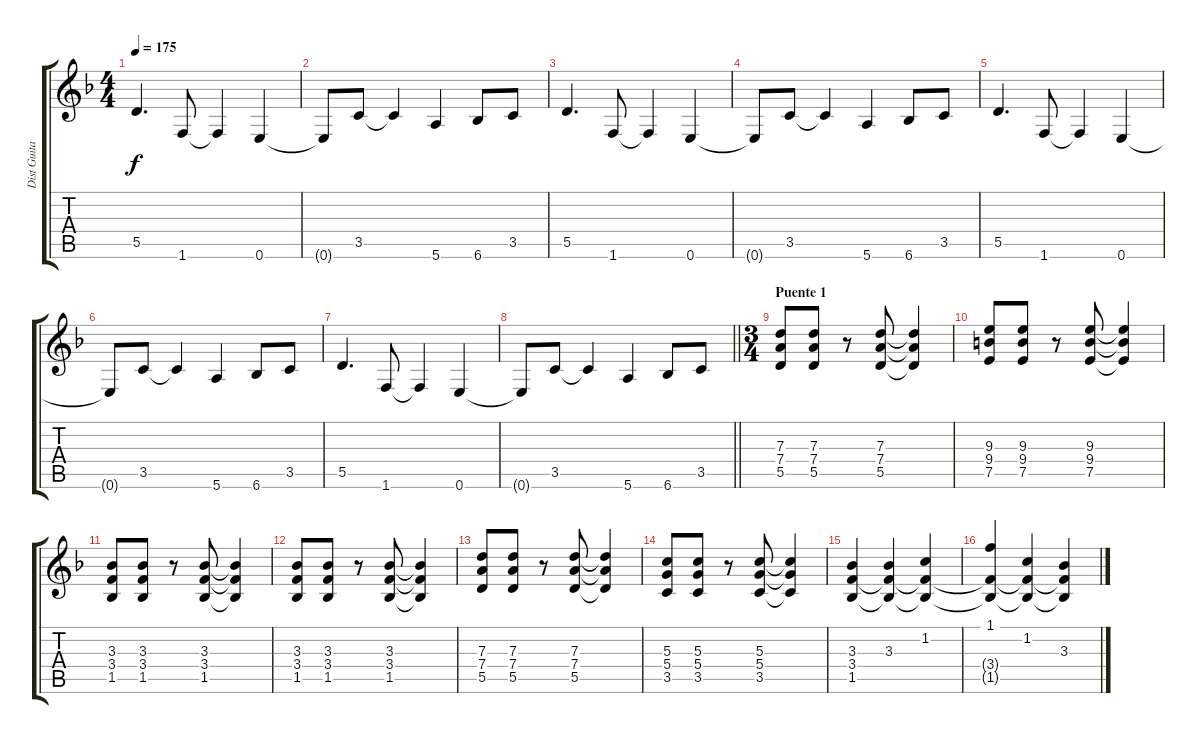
\track ("Dist Guitar" "Dist Guita") {instrument distortionguitar}
\staff {score tabs}
\tuning (E4 B3 G3 D3 A2 E2) {hide}
\ts (4 4)
\tempo 175
\clef g2
\ks dminor
5.5.4{d dy f} 1.6.8 1.6{t}.4 0.6.4 |
0.6{t}.8 3.5.8 3.5{t}.4 5.6.4 6.6.8 3.5.8 |
5.5.4{d} 1.6.8 1.6{t}.4 0.6.4 |
0.6{t}.8 3.5.8 3.5{t}.4 5.6.4 6.6.8 3.5.8 |
5.5.4{d} 1.6.8 1.6{t}.4 0.6.4 |
0.6{t}.8 3.5.8 3.5{t}.4 5.6.4 6.6.8 3.5.8 |
5.5.4{d} 1.6.8 1.6{t}.4 0.6.4 |
\barLineRight lightlight
0.6{t}.8 3.5.8 3.5{t}.4 5.6.4 6.6.8 3.5.8 |
\ts (3 4)
\section ("" "Puente 1")
(7.3 7.4 5.5).8 (7.3 7.4 5.5).8 r.8 (7.3 7.4 5.5).8 (7.3{t} 7.4{t} 5.5{t}).4 |
(9.3 9.4 7.5).8 (9.3 9.4 7.5).8 r.8 (9.3 9.4 7.5).8 (9.3{t} 9.4{t} 7.5{t}).4 |
(3.3 3.4 1.5).8 (3.3 3.4 1.5).8 r.8 (3.3 3.4 1.5).8 (3.3{t} 3.4{t} 1.5{t}).4 |
(3.3 3.4 1.5).8 (3.3 3.4 1.5).8 r.8 (3.3 3.4 1.5).8 (3.3{t} 3.4{t} 1.5{t}).4 |
(7.3 7.4 5.5).8 (7.3 7.4 5.5).8 r.8 (7.3 7.4 5.5).8 (7.3{t} 7.4{t} 5.5{t}).4 |
(5.3 5.4 3.5).8 (5.3 5.4 3.5).8 r.8 (5.3 5.4 3.5).8 (5.3{t} 5.4{t} 3.5{t}).4 |
(3.3 3.4 1.5).4 (3.3 3.4{t} 1.5{t}).4 (1.2 3.4{t} 1.5{t}).4 |
(1.1 3.4{t} 1.5{t}).4 (1.2 3.4{t} 1.5{t}).4 (3.3 3.4{t} 1.5{t}).4
